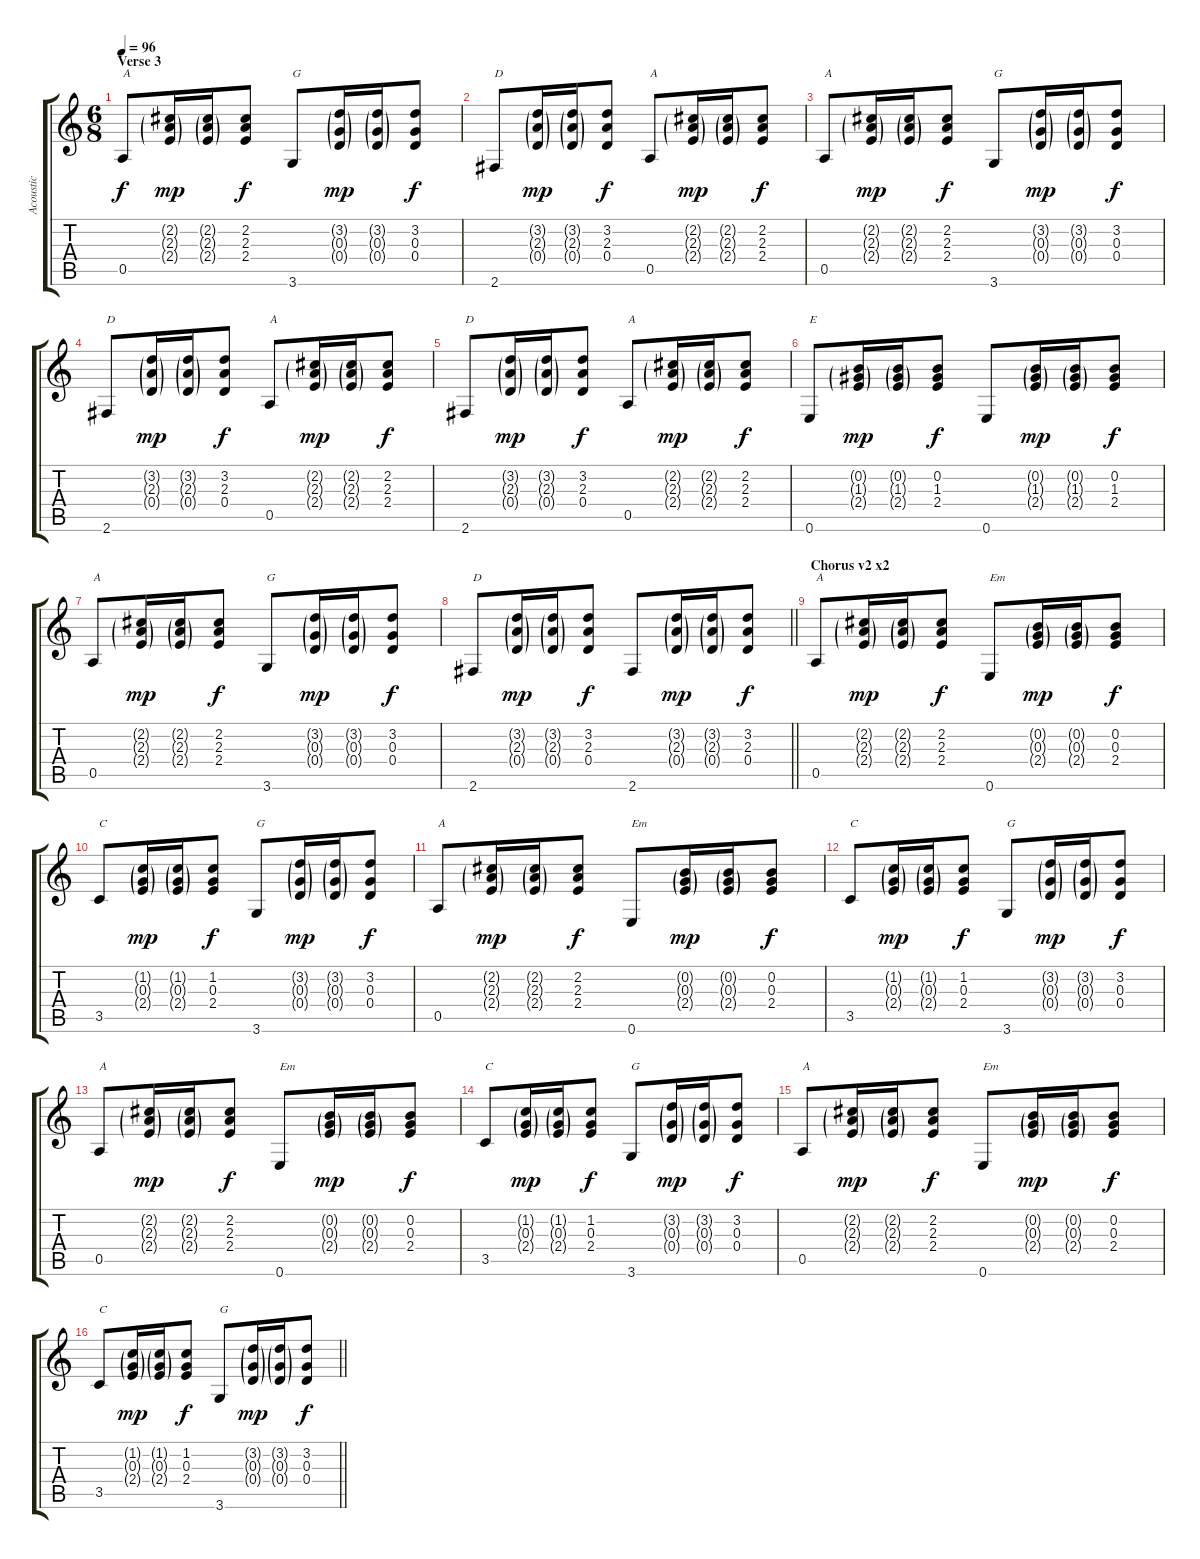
\track ("Acoustic" "Acoustic") {instrument acousticguitarsteel}
\staff {score tabs}
\tuning (E4 B3 G3 D3 A2 E2) {hide}
\ts (6 8)
\section ("" "Verse 3")
\tempo 96
\clef g2
\ks c
0.5.8{txt "A" dy f} (2.2{g} 2.3{g} 2.4{g}).16{dy mp} (2.2{g} 2.3{g} 2.4{g}).16 (2.2 2.3 2.4).8{dy f} 3.6.8{txt "G"} (3.2{g} 0.3{g} 0.4{g}).16{dy mp} (3.2{g} 0.3{g} 0.4{g}).16 (3.2 0.3 0.4).8{dy f} |
2.6.8{txt "D"} (3.2{g} 2.3{g} 0.4{g}).16{dy mp} (3.2{g} 2.3{g} 0.4{g}).16 (3.2 2.3 0.4).8{dy f} 0.5.8{txt "A"} (2.2{g} 2.3{g} 2.4{g}).16{dy mp} (2.2{g} 2.3{g} 2.4{g}).16 (2.2 2.3 2.4).8{dy f} |
0.5.8{txt "A"} (2.2{g} 2.3{g} 2.4{g}).16{dy mp} (2.2{g} 2.3{g} 2.4{g}).16 (2.2 2.3 2.4).8{dy f} 3.6.8{txt "G"} (3.2{g} 0.3{g} 0.4{g}).16{dy mp} (3.2{g} 0.3{g} 0.4{g}).16 (3.2 0.3 0.4).8{dy f} |
2.6.8{txt "D"} (3.2{g} 2.3{g} 0.4{g}).16{dy mp} (3.2{g} 2.3{g} 0.4{g}).16 (3.2 2.3 0.4).8{dy f} 0.5.8{txt "A"} (2.2{g} 2.3{g} 2.4{g}).16{dy mp} (2.2{g} 2.3{g} 2.4{g}).16 (2.2 2.3 2.4).8{dy f} |
2.6.8{txt "D"} (3.2{g} 2.3{g} 0.4{g}).16{dy mp} (3.2{g} 2.3{g} 0.4{g}).16 (3.2 2.3 0.4).8{dy f} 0.5.8{txt "A"} (2.2{g} 2.3{g} 2.4{g}).16{dy mp} (2.2{g} 2.3{g} 2.4{g}).16 (2.2 2.3 2.4).8{dy f} |
0.6.8{txt "E"} (0.2{g} 1.3{g} 2.4{g}).16{dy mp} (0.2{g} 1.3{g} 2.4{g}).16 (0.2 1.3 2.4).8{dy f} 0.6.8 (0.2{g} 1.3{g} 2.4{g}).16{dy mp} (0.2{g} 1.3{g} 2.4{g}).16 (0.2 1.3 2.4).8{dy f} |
0.5.8{txt "A"} (2.2{g} 2.3{g} 2.4{g}).16{dy mp} (2.2{g} 2.3{g} 2.4{g}).16 (2.2 2.3 2.4).8{dy f} 3.6.8{txt "G"} (3.2{g} 0.3{g} 0.4{g}).16{dy mp} (3.2{g} 0.3{g} 0.4{g}).16 (3.2 0.3 0.4).8{dy f} |
\barLineRight lightlight
2.6.8{txt "D"} (3.2{g} 2.3{g} 0.4{g}).16{dy mp} (3.2{g} 2.3{g} 0.4{g}).16 (3.2 2.3 0.4).8{dy f} 2.6.8 (3.2{g} 2.3{g} 0.4{g}).16{dy mp} (3.2{g} 2.3{g} 0.4{g}).16 (3.2 2.3 0.4).8{dy f} |
\section ("" "Chorus v2 x2")
0.5.8{txt "A"} (2.2{g} 2.3{g} 2.4{g}).16{dy mp} (2.2{g} 2.3{g} 2.4{g}).16 (2.2 2.3 2.4).8{dy f} 0.6.8{txt "Em"} (0.2{g} 0.3{g} 2.4{g}).16{dy mp} (0.2{g} 0.3{g} 2.4{g}).16 (0.2 0.3 2.4).8{dy f} |
3.5.8{txt "C"} (1.2{g} 0.3{g} 2.4{g}).16{dy mp} (1.2{g} 0.3{g} 2.4{g}).16 (1.2 0.3 2.4).8{dy f} 3.6.8{txt "G"} (3.2{g} 0.3{g} 0.4{g}).16{dy mp} (3.2{g} 0.3{g} 0.4{g}).16 (3.2 0.3 0.4).8{dy f} |
0.5.8{txt "A"} (2.2{g} 2.3{g} 2.4{g}).16{dy mp} (2.2{g} 2.3{g} 2.4{g}).16 (2.2 2.3 2.4).8{dy f} 0.6.8{txt "Em"} (0.2{g} 0.3{g} 2.4{g}).16{dy mp} (0.2{g} 0.3{g} 2.4{g}).16 (0.2 0.3 2.4).8{dy f} |
3.5.8{txt "C"} (1.2{g} 0.3{g} 2.4{g}).16{dy mp} (1.2{g} 0.3{g} 2.4{g}).16 (1.2 0.3 2.4).8{dy f} 3.6.8{txt "G"} (3.2{g} 0.3{g} 0.4{g}).16{dy mp} (3.2{g} 0.3{g} 0.4{g}).16 (3.2 0.3 0.4).8{dy f} |
0.5.8{txt "A"} (2.2{g} 2.3{g} 2.4{g}).16{dy mp} (2.2{g} 2.3{g} 2.4{g}).16 (2.2 2.3 2.4).8{dy f} 0.6.8{txt "Em"} (0.2{g} 0.3{g} 2.4{g}).16{dy mp} (0.2{g} 0.3{g} 2.4{g}).16 (0.2 0.3 2.4).8{dy f} |
3.5.8{txt "C"} (1.2{g} 0.3{g} 2.4{g}).16{dy mp} (1.2{g} 0.3{g} 2.4{g}).16 (1.2 0.3 2.4).8{dy f} 3.6.8{txt "G"} (3.2{g} 0.3{g} 0.4{g}).16{dy mp} (3.2{g} 0.3{g} 0.4{g}).16 (3.2 0.3 0.4).8{dy f} |
0.5.8{txt "A"} (2.2{g} 2.3{g} 2.4{g}).16{dy mp} (2.2{g} 2.3{g} 2.4{g}).16 (2.2 2.3 2.4).8{dy f} 0.6.8{txt "Em"} (0.2{g} 0.3{g} 2.4{g}).16{dy mp} (0.2{g} 0.3{g} 2.4{g}).16 (0.2 0.3 2.4).8{dy f} |
\barLineRight lightlight
3.5.8{txt "C"} (1.2{g} 0.3{g} 2.4{g}).16{dy mp} (1.2{g} 0.3{g} 2.4{g}).16 (1.2 0.3 2.4).8{dy f} 3.6.8{txt "G"} (3.2{g} 0.3{g} 0.4{g}).16{dy mp} (3.2{g} 0.3{g} 0.4{g}).16 (3.2 0.3 0.4).8{dy f}
